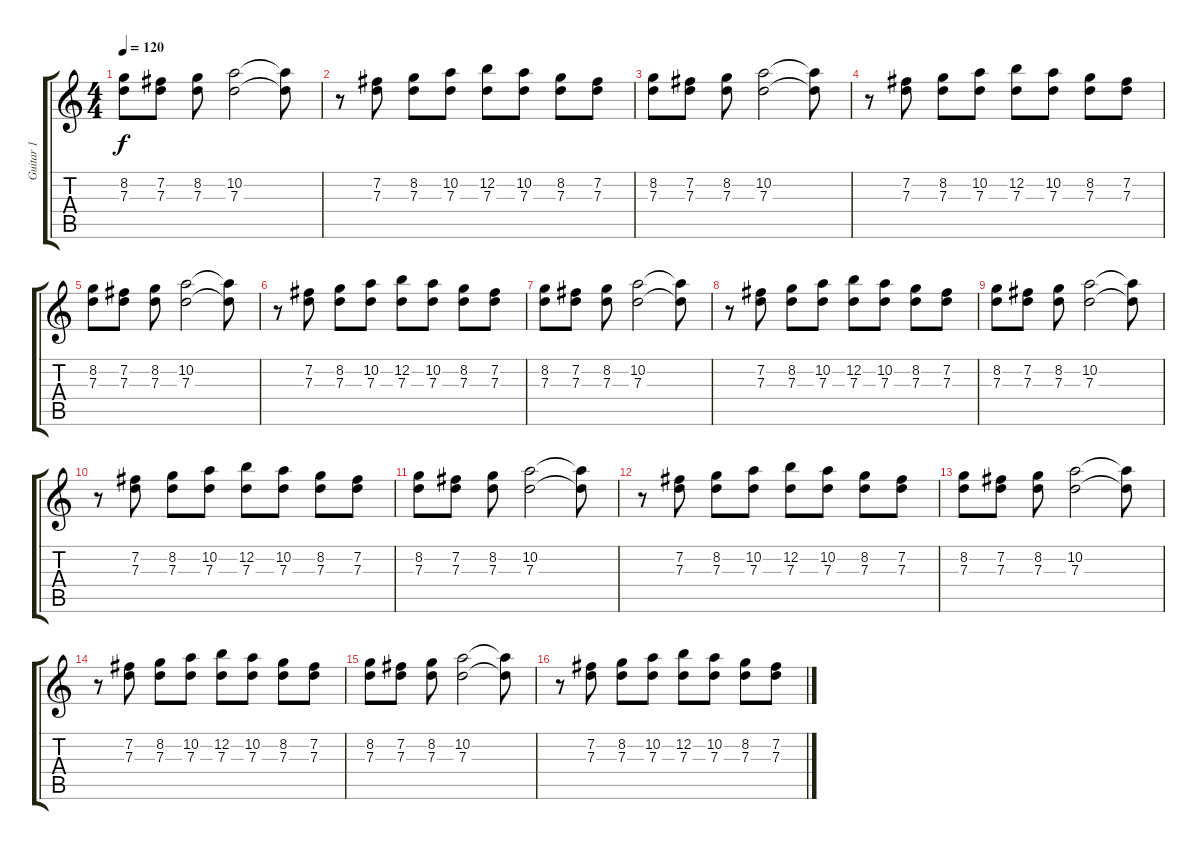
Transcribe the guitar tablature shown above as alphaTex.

\track ("Guitar 1" "Guitar 1") {instrument electricguitarclean}
\staff {score tabs}
\tuning (E4 B3 G3 D3 A2 E2) {hide}
\ts (4 4)
\tempo 120
\clef g2
\ks c
(8.2 7.3).8{dy f instrument electricguitarclean} (7.2 7.3).8 (8.2 7.3).8 (10.2 7.3).2 (10.2{t} 7.3{t}).8 |
r.8 (7.2 7.3).8 (8.2 7.3).8 (10.2 7.3).8 (12.2 7.3).8 (10.2 7.3).8 (8.2 7.3).8 (7.2 7.3).8 |
(8.2 7.3).8 (7.2 7.3).8 (8.2 7.3).8 (10.2 7.3).2 (10.2{t} 7.3{t}).8 |
r.8 (7.2 7.3).8 (8.2 7.3).8 (10.2 7.3).8 (12.2 7.3).8 (10.2 7.3).8 (8.2 7.3).8 (7.2 7.3).8 |
(8.2 7.3).8 (7.2 7.3).8 (8.2 7.3).8 (10.2 7.3).2 (10.2{t} 7.3{t}).8 |
r.8 (7.2 7.3).8 (8.2 7.3).8 (10.2 7.3).8 (12.2 7.3).8 (10.2 7.3).8 (8.2 7.3).8 (7.2 7.3).8 |
(8.2 7.3).8 (7.2 7.3).8 (8.2 7.3).8 (10.2 7.3).2 (10.2{t} 7.3{t}).8 |
r.8 (7.2 7.3).8 (8.2 7.3).8 (10.2 7.3).8 (12.2 7.3).8 (10.2 7.3).8 (8.2 7.3).8 (7.2 7.3).8 |
(8.2 7.3).8 (7.2 7.3).8 (8.2 7.3).8 (10.2 7.3).2 (10.2{t} 7.3{t}).8 |
r.8 (7.2 7.3).8 (8.2 7.3).8 (10.2 7.3).8 (12.2 7.3).8 (10.2 7.3).8 (8.2 7.3).8 (7.2 7.3).8 |
(8.2 7.3).8 (7.2 7.3).8 (8.2 7.3).8 (10.2 7.3).2 (10.2{t} 7.3{t}).8 |
r.8 (7.2 7.3).8 (8.2 7.3).8 (10.2 7.3).8 (12.2 7.3).8 (10.2 7.3).8 (8.2 7.3).8 (7.2 7.3).8 |
(8.2 7.3).8 (7.2 7.3).8 (8.2 7.3).8 (10.2 7.3).2 (10.2{t} 7.3{t}).8 |
r.8 (7.2 7.3).8 (8.2 7.3).8 (10.2 7.3).8 (12.2 7.3).8 (10.2 7.3).8 (8.2 7.3).8 (7.2 7.3).8 |
(8.2 7.3).8 (7.2 7.3).8 (8.2 7.3).8 (10.2 7.3).2 (10.2{t} 7.3{t}).8 |
r.8 (7.2 7.3).8 (8.2 7.3).8 (10.2 7.3).8 (12.2 7.3).8 (10.2 7.3).8 (8.2 7.3).8 (7.2 7.3).8
